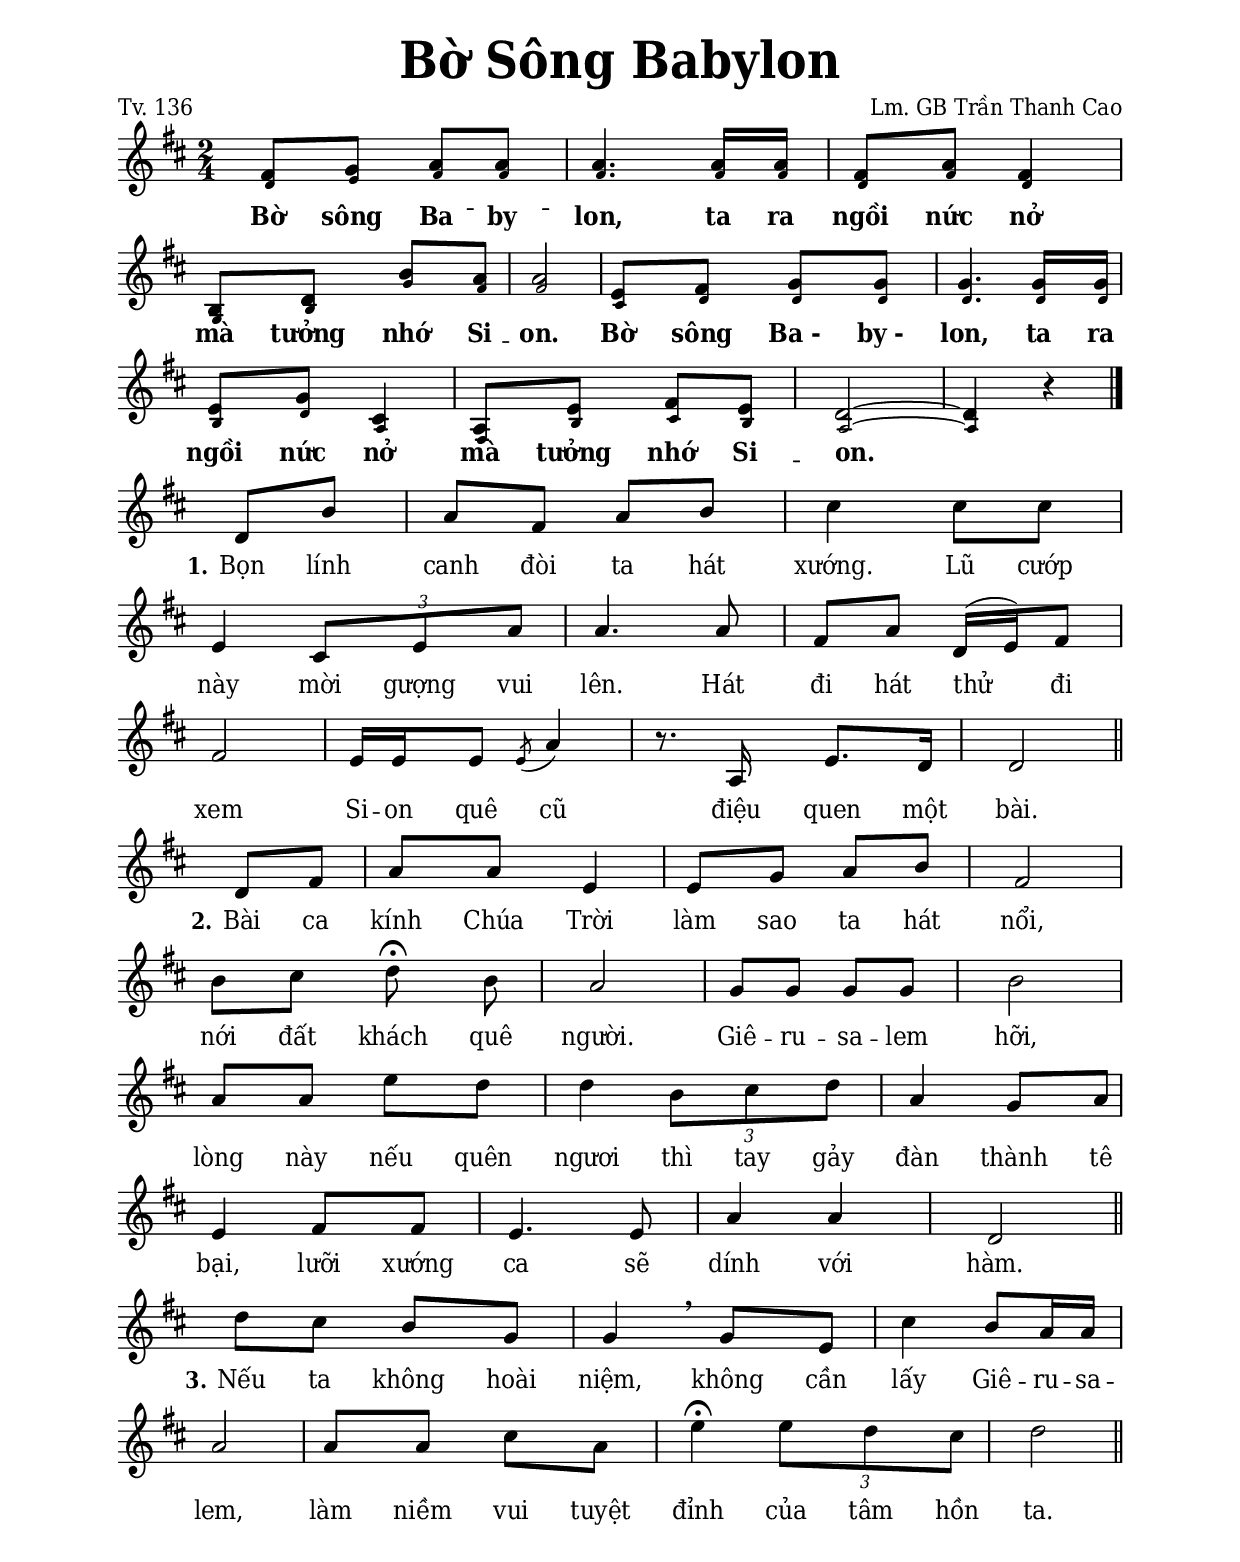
% Cài đặt chung
\version "2.22.1"
\include "english.ly"

\header {
  title = \markup { \fontsize #3 "Bờ Sông Babylon" }
  poet = "Tv. 136"
  composer = "Lm. GB Trần Thanh Cao"
  %arranger = " "
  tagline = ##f
}

% Nhạc điệp khúc
nhacDiepKhucSop = \relative c' {
  <>^\markup { \halign #45 " " }
  fs8 g a a |
  a4. a16 a |
  fs8 a fs4 |
  b,8 d b' a |
  a2 |
  e8 fs g g |
  g4. g16 g |
  e8 g cs,4 |
  a8 e' fs e |
  d2 ^~ |
  d4 r \bar "|."
}

nhacDiepKhucBas = \relative c' {
  d8 e fs fs |
  fs4. fs16 fs |
  d8 fs d4 |
  g,8 b g' fs |
  fs2 |
  cs8 d d d |
  d4. d16 d |
  b8 d a4 |
  fs8 b cs b |
  a2 ~ |
  a4 r
}

% Nhạc phiên khúc
nhacPhienKhucMot = \relative c' {
  \partial 4 d8 b' |
  a fs a b |
  cs4 cs8 cs |
  e,4 \tuplet 3/2 { cs8 e a } |
  a4. a8 |
  fs8 a d,16 ^(e) fs8 |
  fs2 |
  e16 e e8 \acciaccatura e8 a4 |
  r8. a,16 e'8. d16 |
  d2 \bar "||"
}

nhacPhienKhucHai = \relative c' {
  \partial 4 d8 fs |
  a a e4 |
  e8 g a b |
  fs2 |
  b8 cs
  \autoBeamOff
  d \fermata b |
  \autoBeamOn
  a2 |
  g8 g g g |
  b2 |
  a8 a e' d |
  d4 \tuplet 3/2 { b8 cs d } |
  a4 g8 a |
  e4 fs8 fs |
  e4. e8 |
  a4 a |
  d,2 \bar "||"
}

nhacPhienKhucBa = \relative c'' {
  d8 cs b g |
  g4 \breathe g8 e |
  cs'4 b8 a16 a |
  a2 |
  a8 a cs a |
  e'4 \fermata \tuplet 3/2 { e8 d cs } |
  d2 \bar "||"
}

% Lời điệp khúc
loiDiepKhuc = \lyricmode {
  \override LyricText.extra-offset = #'(0 . -1)
  Bờ sông Ba -- by -- lon,
  ta ra ngồi nức nở
  \override LyricText.extra-offset = #'(0 . 0.5)
  mà tưởng nhớ Si -- on.
  Bờ sông "Ba -" "by -" lon,
  ta ra ngồi nức nở mà tưởng nhớ Si -- on.
}

% Lời phiên khúc
loiPhienKhucMot = \lyricmode {
  \set stanza = #"1."
  Bọn lính canh đòi ta hát xướng.
  Lũ cướp này mời gượng vui lên.
  Hát đi hát thử đi xem Si -- on quê cũ
  điệu quen một bài.
}

loiPhienKhucHai = \lyricmode {
  \set stanza = #"2."
  Bài ca kính Chúa Trời làm sao ta hát nổi,
  nới đất khách quê người.
  Giê -- ru -- sa -- lem hỡi,
  lòng này nếu quên ngươi
  thì tay gảy đàn thành tê bại,
  lưỡi xướng ca sẽ dính với hàm.
}

loiPhienKhucBa = \lyricmode {
  \set stanza = #"3."
  Nếu ta không hoài niệm,
  không cần lấy Giê -- ru -- sa -- lem,
  làm niềm vui tuyệt đỉnh của tâm hồn ta.
}


% Dàn trang
\paper {
  #(set-paper-size "a4")
  top-margin = 20\mm
  bottom-margin = 10\mm
  left-margin = 20\mm
  right-margin = 20\mm
  indent = #0
  #(define fonts
    (make-pango-font-tree
      "Deja Vu Serif Condensed"
      "Deja Vu Serif Condensed"
      "Deja Vu Serif Condensed"
      (/ 20 20)))
  page-count = #1
  system-system-spacing = #'((basic-distance . 11)
                             (minimum-distance . 11)
                             (padding . 1))
  score-system-spacing = #'((basic-distance . 11)
                             (minimum-distance . 11)
                             (padding . 1))
}

% Thiết lập tông và nhịp
TongNhip = { \key d \major \time 2/4 }

% Đổi kích thước nốt cho bè phụ
notBePhu =
#(define-music-function (font-size music) (number? ly:music?)
   (for-some-music
     (lambda (m)
       (if (music-is-of-type? m 'rhythmic-event)
           (begin
             (set! (ly:music-property m 'tweaks)
                   (cons `(font-size . ,font-size)
                         (ly:music-property m 'tweaks)))
             #t)
           #f))
     music)
   music)

\score {
  \new ChoirStaff <<
    \new Staff = diepKhuc \with {
        \consists "Merge_rests_engraver"
        %\magnifyStaff #(magstep +1)
        printPartCombineTexts = ##f
      }
      <<
      \new Voice \TongNhip \partCombine 
        \nhacDiepKhucSop
        \notBePhu -3 { \nhacDiepKhucBas }
      \new NullVoice = nhacThamChieu \nhacDiepKhucSop
      \new Lyrics \with {
          \override VerticalAxisGroup.
            nonstaff-relatedstaff-spacing.padding = #0.2
          \override VerticalAxisGroup.
            nonstaff-unrelatedstaff-spacing.padding = #0.5
        }
        \lyricsto nhacThamChieu \loiDiepKhuc
      >>
  >>
  \layout {
    \override Lyrics.LyricText.font-series = #'bold
    %\override Lyrics.LyricText.font-size = #+2
    \override Lyrics.LyricSpace.minimum-distance = #3.5
    \override Score.BarNumber.break-visibility = ##(#f #f #f)
    \override Score.SpacingSpanner.uniform-stretching = ##t
  }
}

\score {
  \new ChoirStaff <<
    \new Staff = phienKhuc \with {
        %\magnifyStaff #(magstep +1)
      }
      <<
      \new Voice = beSop {
        \key d \major \time 2/4 \nhacPhienKhucMot
      }
    >>
    \new Lyrics \with {
          \override VerticalAxisGroup.
            nonstaff-relatedstaff-spacing.padding = #1
          \override VerticalAxisGroup.
            nonstaff-unrelatedstaff-spacing.padding = #1
        }
        \lyricsto beSop \loiPhienKhucMot
  >>
  \layout {
    \override Staff.TimeSignature.transparent = ##t
    %\override Lyrics.LyricText.font-size = #+2
    \override Lyrics.LyricSpace.minimum-distance = #4
    \override Score.BarNumber.break-visibility = ##(#f #f #f)
    \override Score.SpacingSpanner.uniform-stretching = ##t
    
  } 
}

\score {
  \new ChoirStaff <<
    \new Staff = phienKhuc \with {
        %\magnifyStaff #(magstep +1)
      }
      <<
      \new Voice = beSop {
        \key d \major \time 2/4 \nhacPhienKhucHai
      }
    >>
    \new Lyrics \with {
          \override VerticalAxisGroup.
            nonstaff-relatedstaff-spacing.padding = #1
          \override VerticalAxisGroup.
            nonstaff-unrelatedstaff-spacing.padding = #1
        }
        \lyricsto beSop \loiPhienKhucHai
  >>
  \layout {
    \override Staff.TimeSignature.transparent = ##t
    %\override Lyrics.LyricText.font-size = #+2
    \override Lyrics.LyricSpace.minimum-distance = #4
    \override Score.BarNumber.break-visibility = ##(#f #f #f)
    \override Score.SpacingSpanner.uniform-stretching = ##t
    
  } 
}

\score {
  \new ChoirStaff <<
    \new Staff = phienKhuc \with {
        %\magnifyStaff #(magstep +1)
      }
      <<
      \new Voice = beSop {
        \key d \major \time 2/4 \nhacPhienKhucBa
      }
    >>
    \new Lyrics \with {
          \override VerticalAxisGroup.
            nonstaff-relatedstaff-spacing.padding = #1
          \override VerticalAxisGroup.
            nonstaff-unrelatedstaff-spacing.padding = #1
        }
        \lyricsto beSop \loiPhienKhucBa
  >>
  \layout {
    \override Staff.TimeSignature.transparent = ##t
    %\override Lyrics.LyricText.font-size = #+2
    \override Lyrics.LyricSpace.minimum-distance = #4
    \override Score.BarNumber.break-visibility = ##(#f #f #f)
    \override Score.SpacingSpanner.uniform-stretching = ##t
   
  } 
}
